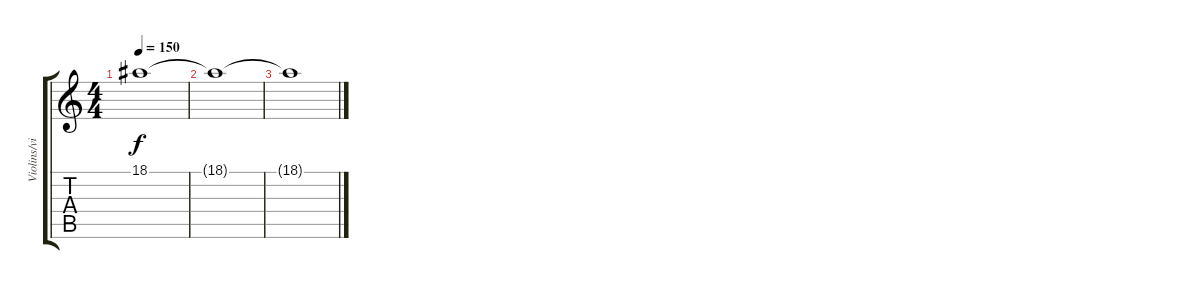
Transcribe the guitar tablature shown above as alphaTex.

\track ("Violins/violas" "Violins/vi") {instrument stringensemble1}
\staff {score tabs}
\tuning (E4 B3 G3 D3 A2 E2) {hide}
\ts (4 4)
\tempo 150
\clef g2
\ks c
18.1{t}.1{dy f} |
18.1{t}.1 |
18.1{t}.1
